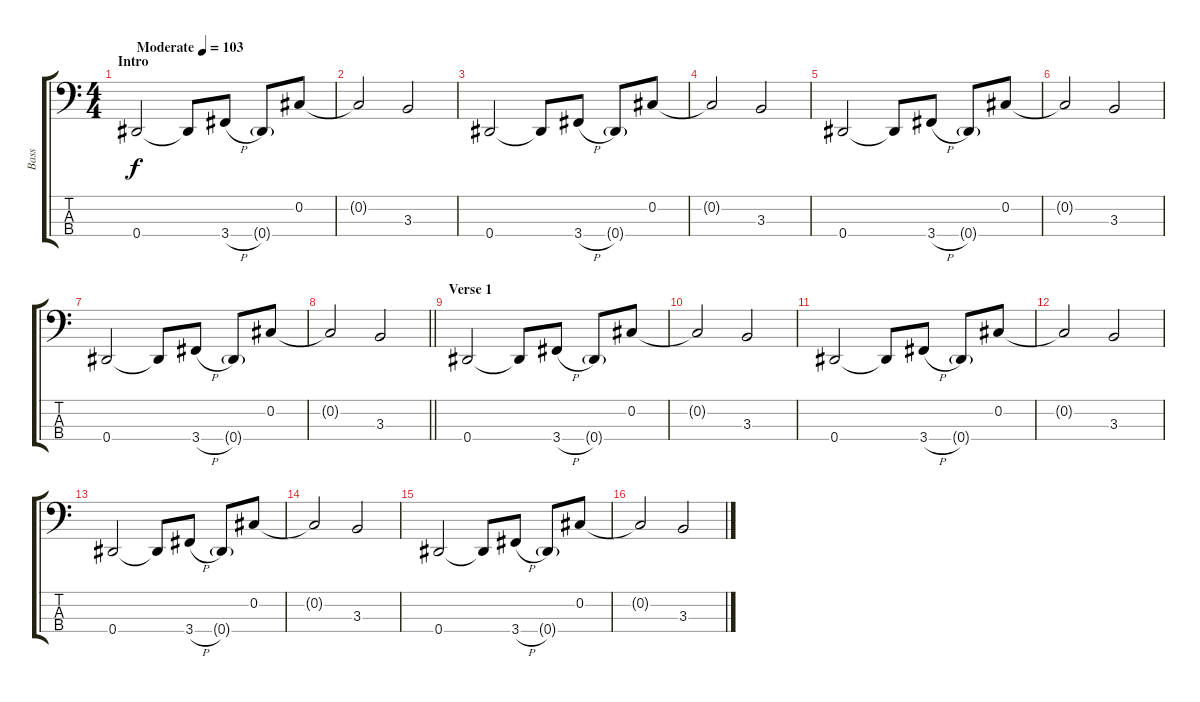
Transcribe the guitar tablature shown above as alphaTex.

\track ("Bass" "Bass") {instrument electricbassfinger}
\staff {score tabs}
\tuning (Gb2 Db2 Ab1 Eb1) {hide}
\ts (4 4)
\section ("" "Intro")
\tempo (103 "Moderate")
\clef f4
\ks c
0.4.2{dy f volume 0 instrument electricbassfinger} 0.4{t}.8{volume 16} 3.4{h}.8 0.4{g}.8 0.2.8 |
0.2{t}.2 3.3.2 |
0.4.2 0.4{t}.8 3.4{h}.8 0.4{g}.8 0.2.8 |
0.2{t}.2 3.3.2 |
0.4.2 0.4{t}.8 3.4{h}.8 0.4{g}.8 0.2.8 |
0.2{t}.2 3.3.2 |
0.4.2 0.4{t}.8 3.4{h}.8 0.4{g}.8 0.2.8 |
\barLineRight lightlight
0.2{t}.2 3.3.2 |
\section ("" "Verse 1")
0.4.2 0.4{t}.8 3.4{h}.8 0.4{g}.8 0.2.8 |
0.2{t}.2 3.3.2 |
0.4.2 0.4{t}.8 3.4{h}.8 0.4{g}.8 0.2.8 |
0.2{t}.2 3.3.2 |
0.4.2 0.4{t}.8 3.4{h}.8 0.4{g}.8 0.2.8 |
0.2{t}.2 3.3.2 |
0.4.2 0.4{t}.8 3.4{h}.8 0.4{g}.8 0.2.8 |
0.2{t}.2 3.3.2
